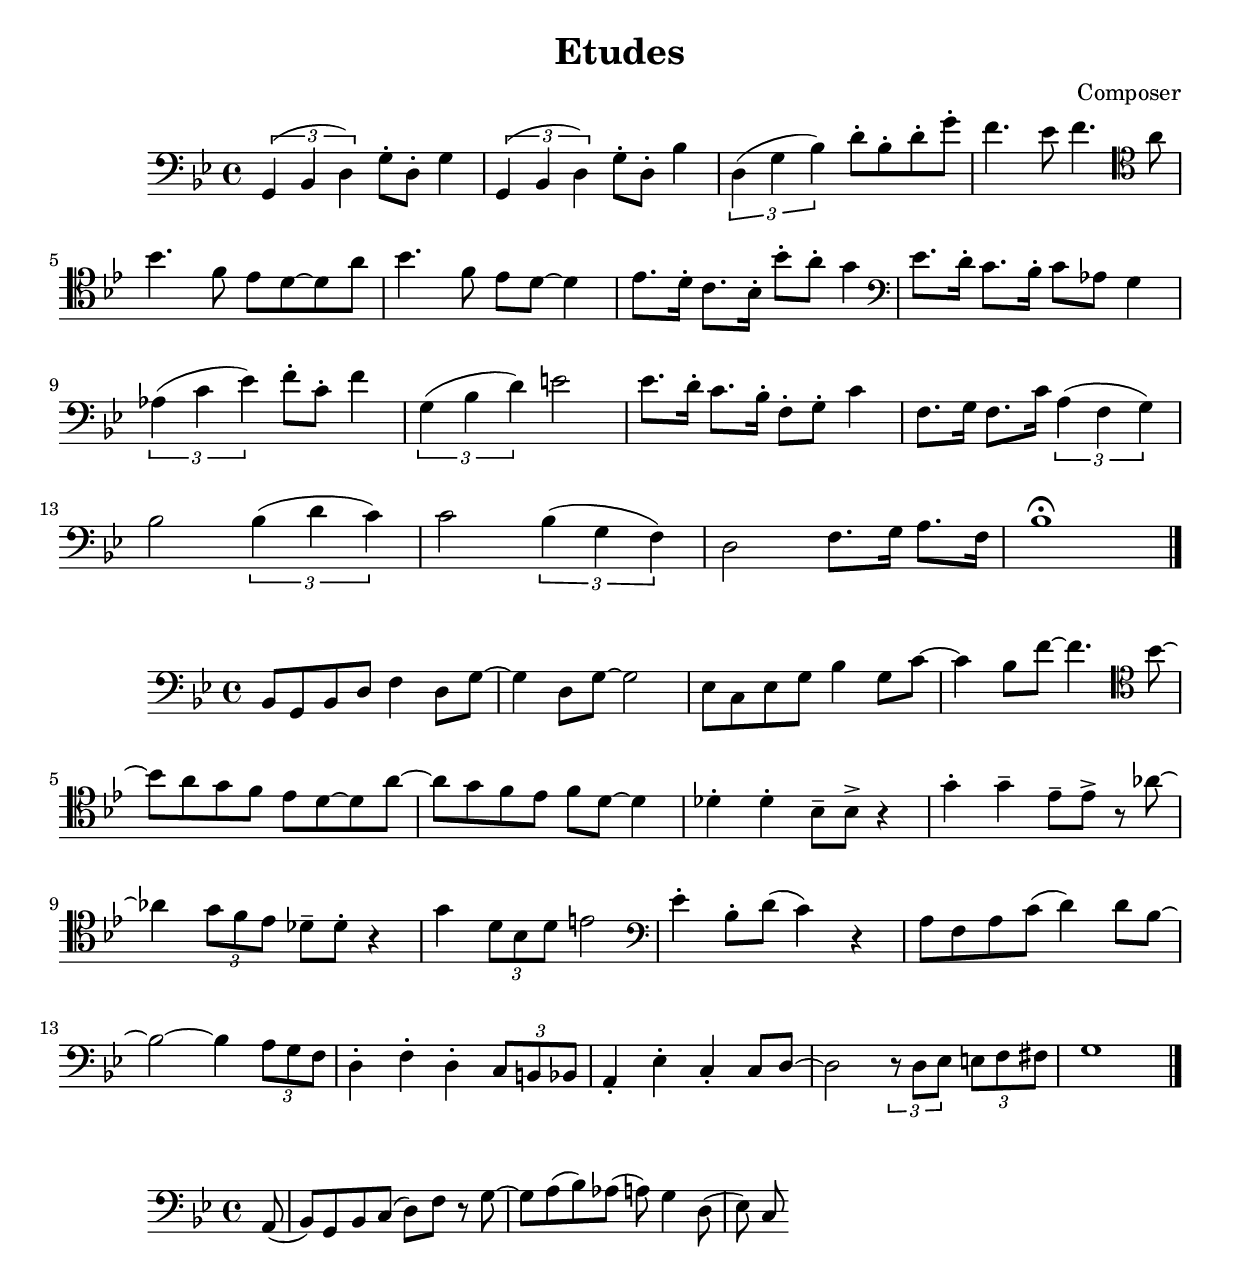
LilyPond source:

\header {
  title = "Etudes"
  composer = "Composer"
}

\score {
  \relative c' {
  \clef bass
  \key bes \major
    \tuplet 3/2{g,4 (bes d)} g8\staccato d8\staccato g4 | \tuplet 3/2{g,4 (bes d)} g8\staccato d8\staccato bes'4 |
    \tuplet 3/2{d,4 (g bes)} d8\staccato bes\staccato d\staccato g\staccato | f4. ees8 f4. \clef tenor a8|
    \break
    bes4. f8 ees d8~d8 a'8 | bes4. f8 ees8 d8~d4 | ees8. d16\staccato c8. bes16\staccato bes'8\staccato a\staccato g4 |
    \clef bass ees8. d16\staccato c8. bes16\staccato c8 aes8 g4 |
    \break
     \tuplet 3/2{aes4 (c ees)} f8\staccato c\staccato f4|
    \tuplet 3/2{g,4 (bes d)} e2 | ees8. d16\staccato c8. bes16\staccato f8\staccato g\staccato c4 |
    f,8. g16 f8. c'16 \tuplet 3/2{a4 (f g)} | 
    \break
    bes2 \tuplet 3/2{bes4 (d c)} |
    c2 \tuplet 3/2{bes4 (g f)} |d2 f8. g16 a8. f16 | bes1\fermata \bar "|."
  }

  \layout {}
  \midi {}
}

\score {
  \relative c' {
  \clef bass
  \key bes \major
  bes,8 g8 bes8 d8 f4 d8 g~|g4 d8 g8~g2 | ees8 c8 ees g8 bes4 g8 c8~| c4 bes8 f'8~f4. \clef tenor bes8~|
  \break
  bes8 a8 g f ees d8~d8 a'8~|a8 g8 f8 ees8 f8 d8~d4 |
   des4\staccato des4\staccato bes8\tenuto bes8\accent r4 | g'4\staccato g4\tenuto ees8\tenuto ees\accent r8 aes8~|
   \break
   aes4 \tuplet 3/2{g8 f ees} des8\tenuto des8\staccato r4 | g4 \tuplet 3/2{d8 bes d} e2 |
   \clef bass ees4\staccato bes8\staccato d8 (c4) r4 | a8 f8 a8 c8 (d4) d8 bes~ |
   \break
   bes2~bes4 \tuplet 3/2{a8 g8 f8} |d4\staccato f4\staccato d4\staccato \tuplet 3/2{c8 b bes} |
   a4\staccato ees'\staccato c4\staccato c8 d8~| d2 \tuplet 3/2{r8 d8 ees8} \tuplet 3/2{e8 f fis} |
   g1 \bar "|."
   

    }

  \layout {}
  \midi {}
}

\score {
  \relative c {
  \clef bass
  \key bes \major
    \partial 8 (a8 bes8) g bes c (d) f r8 g8~|g8 a8 (bes) aes (a) g4 d8 (ees8) c

    }

  \layout {}
  \midi {}
}